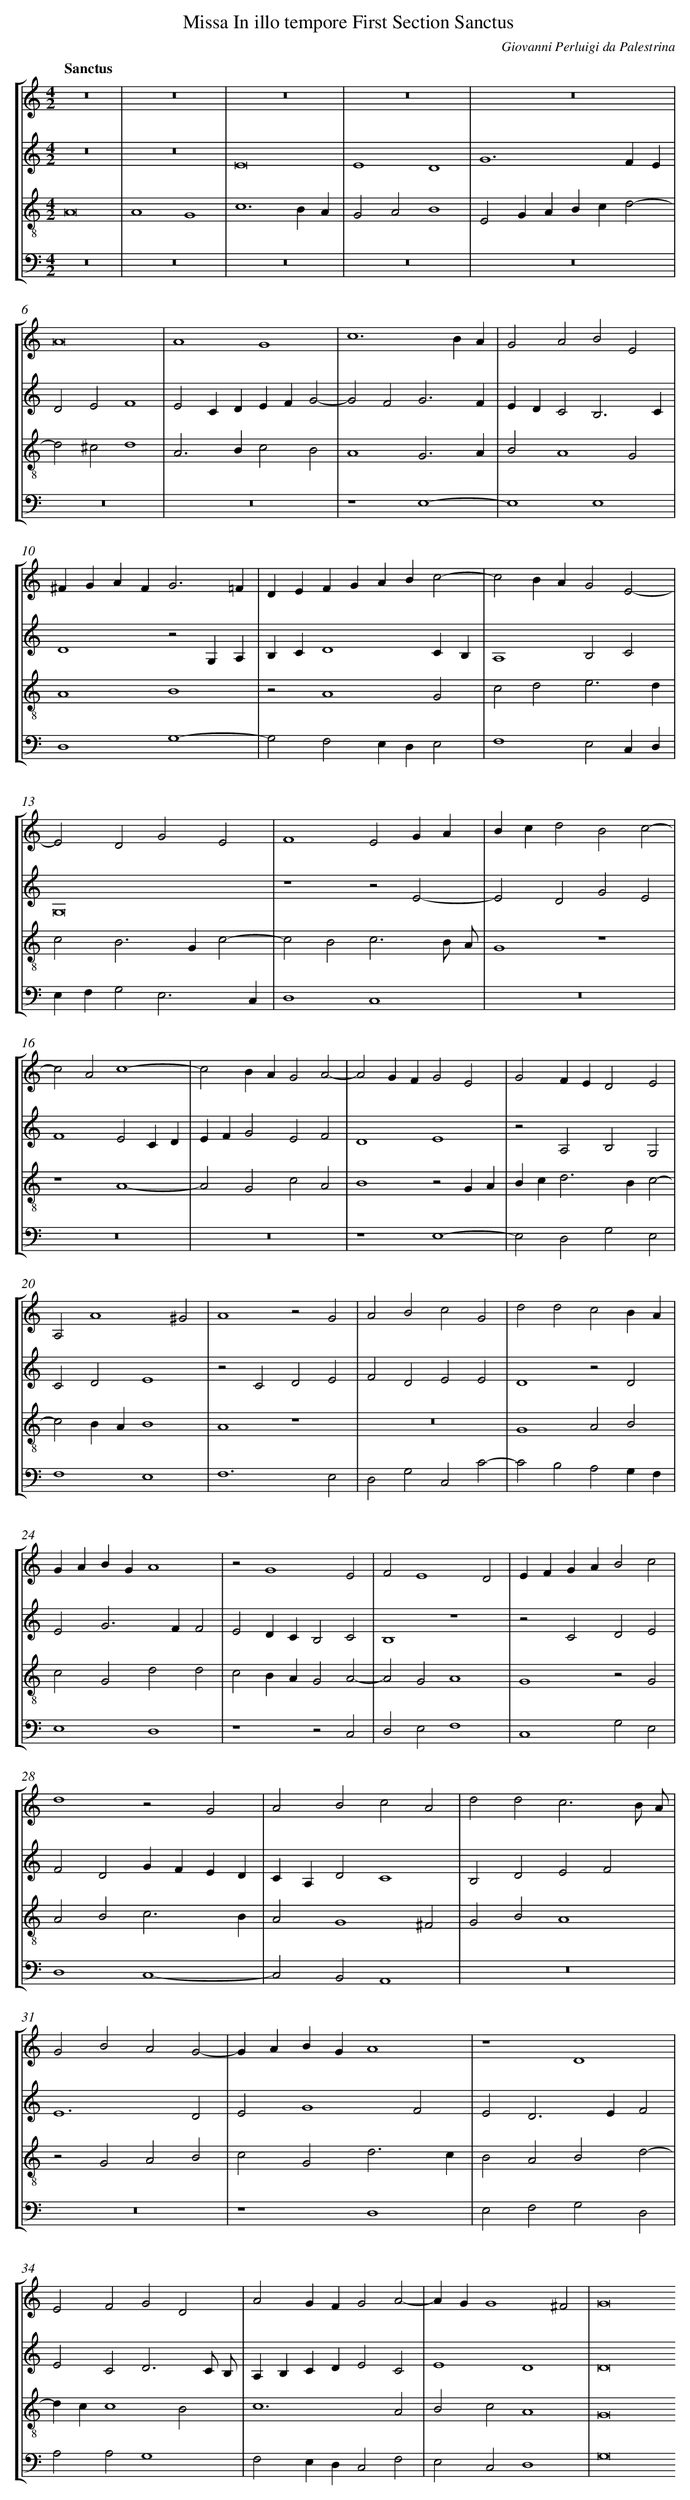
X:1
T: Missa In illo tempore First Section Sanctus
C: Giovanni Perluigi da Palestrina
L: 1/4
M: 4/2
Q: "Sanctus"
%%staves [1 2 3 4]
V: 1 clef=treble
V: 2 clef=treble
V: 3 clef=treble-8
V: 4 clef=bass
K: C
[V:1] z8 |
[V:2] z8 |
[V:3] A8 |
[V:4] z8 |
[V:1] z8 |
[V:2] z8 |
[V:3] A4G4 |
[V:4] z8 |
[V:1] z8 |
[V:2] E8 |
[V:3] c6BA |
[V:4] z8 |
[V:1] z8 |
[V:2] E4D4 |
[V:3] G2A2B4 |
[V:4] z8 |
[V:1] z8 |
[V:2] G6FE |
[V:3] E2GABcd2- |
[V:4] z8 |
[V:1] A8 |
[V:2] D2E2F4 |
[V:3] d2^c2d4 |
[V:4] z8 |
[V:1] A4G4 |
[V:2] E2CDEFG2- |
[V:3] A2>B2c2B2 |
[V:4] z8 |
[V:1] c6BA |
[V:2] G2F2G3F |
[V:3] A4G3A |
[V:4] z4E,4- |
[V:1] G2A2B2E2 |
[V:2] EDC2B,3C |
[V:3] B2A4G2 |
[V:4] E,4E,4 |
[V:1] ^FGAF2<G2=F |
[V:2] D4z2G,A, |
[V:3] A4B4 |
[V:4] D,4G,4- |
[V:1] DEFGABc2- |
[V:2] B,CD4CB, |
[V:3] z2A4G2 |
[V:4] G,2F,2E,D,E,2 |
[V:1] c2BAG2E2- |
[V:2] A,4B,2C2 |
[V:3] c2d2e3d |
[V:4] F,4E,2C,D, |
[V:1] E2D2G2E2 |
[V:2] G,8 |
[V:3] c2B2>G2c2- |
[V:4] E,F,G,2E,3C, |
[V:1] F4E2GA |
[V:2] z4z2E2- |
[V:3] c2B2c3B/ A/ |
[V:4] D,4C,4 |
[V:1] Bcd2B2c2- |
[V:2] E2D2G2E2 |
[V:3] G4z4 |
[V:4] z8 |
[V:1] c2A2c4- |
[V:2] F4E2CD |
[V:3] z4A4- |
[V:4] z8 |
[V:1] c2BAG2A2- |
[V:2] EFG2E2F2 |
[V:3] A2G2c2A2 |
[V:4] z8 |
[V:1] A2GFG2E2 |
[V:2] D4E4 |
[V:3] B4z2GA |
[V:4] z4E,4- |
[V:1] G2FED2E2 |
[V:2] z2A,2B,2G,2 |
[V:3] Bc2<d2Bc2- |
[V:4] E,2D,2G,2E,2 |
[V:1] A,2A4^G2 |
[V:2] C2D2E4 |
[V:3] c2BAB4 |
[V:4] F,4E,4 |
[V:1] A4z2G2 |
[V:2] z2C2D2E2 |
[V:3] A4z4 |
[V:4] F,6E,2 |
[V:1] A2B2c2G2 |
[V:2] F2D2E2E2 |
[V:3] z8 |
[V:4] D,2G,2C,2C2- |
[V:1] d2d2c2BA |
[V:2] D4z2D2 |
[V:3] G4A2B2 |
[V:4] C2B,2A,2G,F, |
[V:1] GABGA4 |
[V:2] E2G2>F2F2 |
[V:3] c2G2d2d2 |
[V:4] E,4D,4 |
[V:1] z2G4E2 |
[V:2] E2DCB,2C2 |
[V:3] c2BAG2A2- |
[V:4] z4z2C,2 |
[V:1] F2E4D2 |
[V:2] B,4z4 |
[V:3] A2G2A4 |
[V:4] D,2E,2F,4 |
[V:1] EFGAB2c2 |
[V:2] z2C2D2E2 |
[V:3] G4z2G2 |
[V:4] C,4G,2E,2 |
[V:1] d4z2G2 |
[V:2] F2D2GFED |
[V:3] A2B2c3B |
[V:4] D,4C,4- |
[V:1] A2B2c2A2 |
[V:2] CA,D2C4 |
[V:3] A2G4^F2 |
[V:4] C,2B,,2A,,4 |
[V:1] d2d2c3B/ A/ |
[V:2] B,2D2E2F2 |
[V:3] G2B2A4 |
[V:4] z8 |
[V:1] G2B2A2G2- |
[V:2] E6D2 |
[V:3] z2G2A2B2 |
[V:4] z8 |
[V:1] GABGA4 |
[V:2] E2G4F2 |
[V:3] c2G2d3c |
[V:4] z4D,4 |
[V:1] z4D4 |
[V:2] E2D2>E2F2 |
[V:3] B2A2B2d2- |
[V:4] E,2F,2G,2D,2 |
[V:1] E2F2G2D2 |
[V:2] E2C2D3C/ B,/ |
[V:3] dcc4B2 |
[V:4] A,2A,2G,4 |
[V:1] A2GFG2A2- |
[V:2] A,B,CDE2C2 |
[V:3] c6A2 |
[V:4] F,2E,D,C,2F,2 |
[V:1] AGG4^F2 |
[V:2] E4D4 |
[V:3] B2c2A4 |
[V:4] E,2C,2D,4 |
[V:1] G8
[V:2] D8
[V:3] G8
[V:4] G,8
